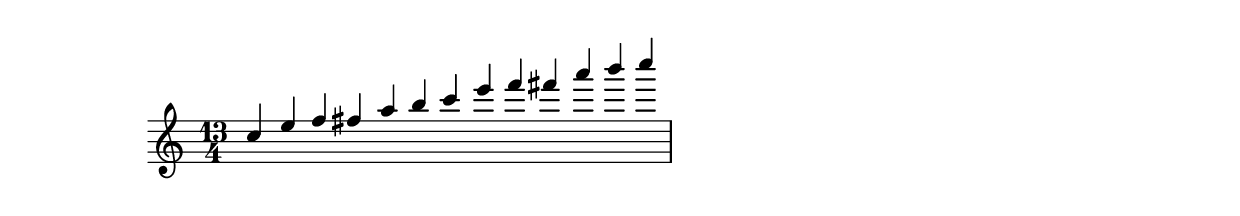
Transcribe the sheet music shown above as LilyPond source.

\version "2.18.2" \score { \new Staff << \new Voice { \set midiInstrument = #"piano" \voiceOne
 \key c \major \time 13/4
\override Voice.TextScript.font-size = #-4
 { c'' e'' f'' fis'' a'' b'' c''' e''' f''' fis''' a''' b''' c''''  } 
 } >> \layout { } \midi { \context { \Staff \remove "Staff_performer" }
\context { \Voice \consists "Staff_performer" } \tempo 2 = 60 } }
\paper{oddHeaderMarkup = ##f oddFooterMarkup = ##f}
